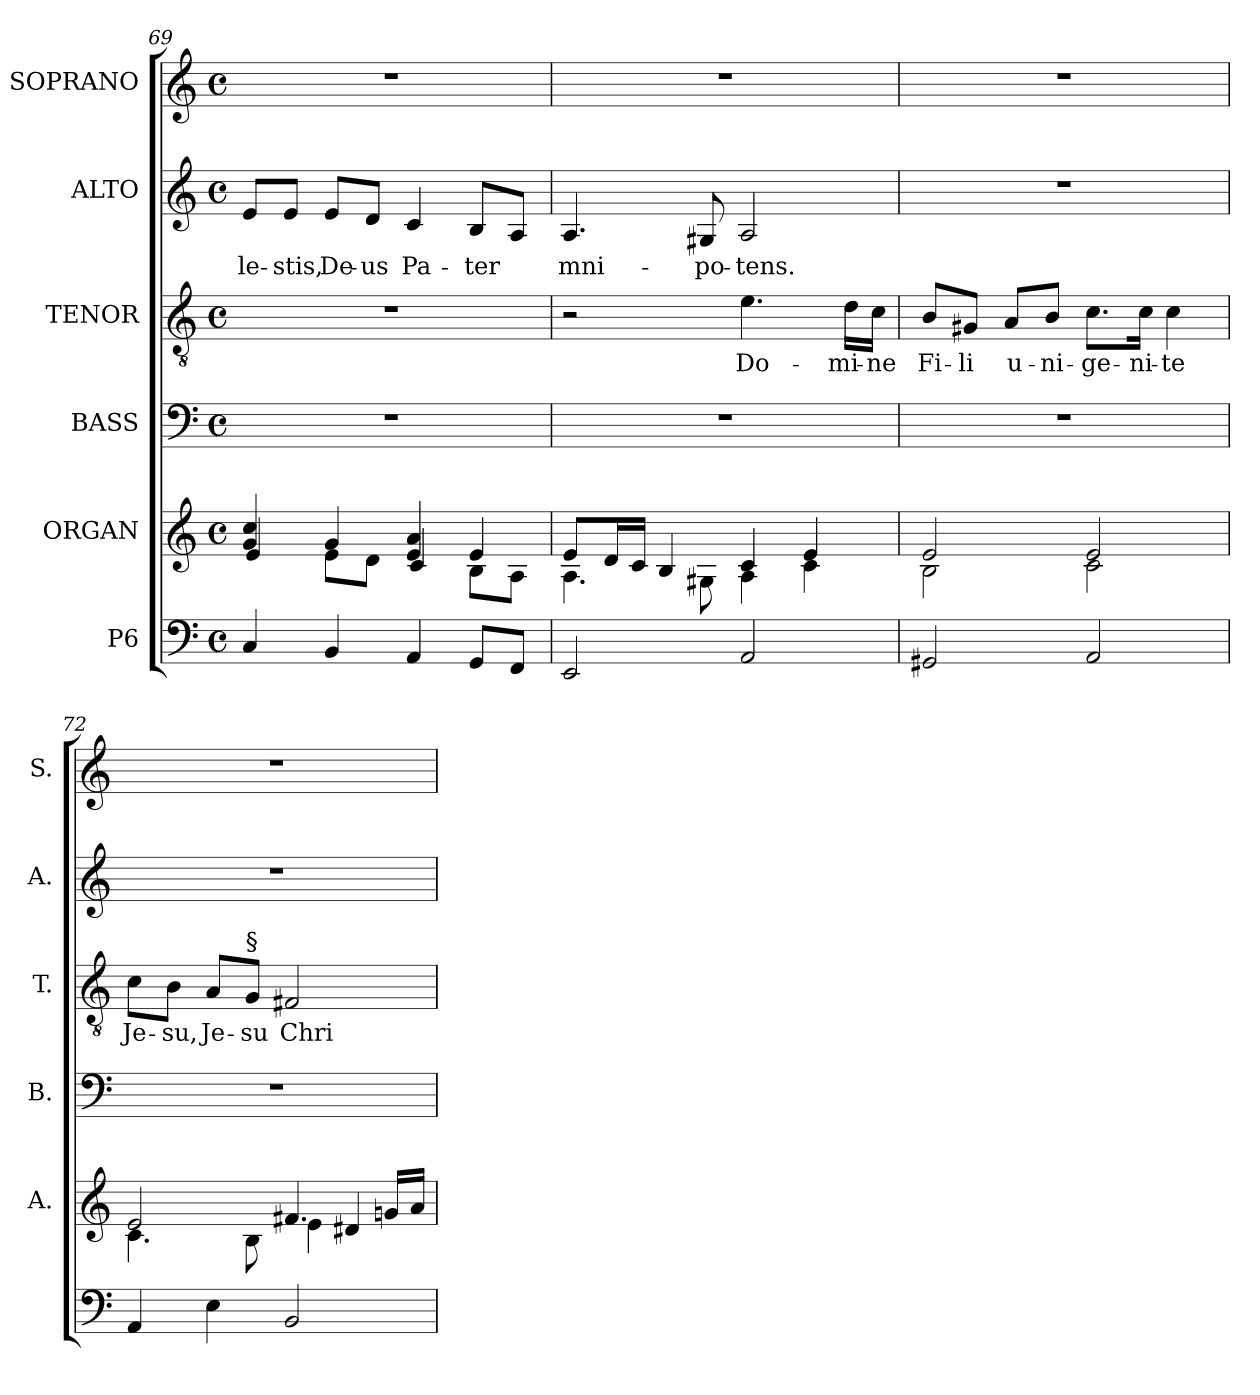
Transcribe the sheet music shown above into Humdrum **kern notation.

**kern	**kern	**kern	**kern	**text	**kern	**text	**kern
*part6	*part5	*part4	*part3	*part3	*part2	*part2	*part1
*staff6	*staff5	*staff4	*staff3	*staff3	*staff2	*staff2	*staff1
*I"P6	*I"ORGAN	*I"BASS	*I"TENOR	*	*I"ALTO	*	*I"SOPRANO
*	*I'A.	*I'B.	*I'T.	*	*I'A.	*	*I'S.
*clefF4	*clefG2	*clefF4	*clefGv2	*	*clefG2	*	*clefG2
*	*	*	*ITrd7c12	*	*	*	*
*k[]	*k[]	*k[]	*k[]	*	*k[]	*	*k[]
*C:	*C:	*C:	*C:	*	*C:	*	*C:
*M4/4	*M4/4	*M4/4	*M4/4	*	*M4/4	*	*M4/4
*met(c)	*met(c)	*met(c)	*met(c)	*	*met(c)	*	*met(c)
=69	=69	=69	=69	=69	=69	=69	=69
*	*^	*	*	*	*	*	*
!	!	!	!	!	!	!	!LO:LY:b:color=#000000	!
4Ci/	4gi/ 4cci	4ei/	1r	1r	.	8ei/L	-le-	1r
!	!	!	!	!	!	!	!LO:LY:b:color=#000000	!
.	.	.	.	.	.	8ei/J	-stis,	.
!	!	!	!	!	!	!	!LO:LY:b:color=#000000	!
4BBi/	4gi/	8ei\L	.	.	.	8ei/L	De-	.
!	!	!	!	!	!	!	!LO:LY:b:color=#000000	!
.	.	8di\J	.	.	.	8di/J	-us	.
!	!	!	!	!	!	!	!LO:LY:b:color=#000000	!
4AAi/	4ei/ 4ai	4ci/	.	.	.	4ci/	Pa-	.
!	!	!	!	!	!	!	!LO:LY:b:color=#000000	!
8GGi/L	4ei/	8Bi\L	.	.	.	8Bi/L	-ter	.
8FFi/J	.	8Ai\J	.	.	.	8Ai/J	.	.
!!LO:PB:g=z
=70	=70	=70	=70	=70	=70	=70	=70	=70
!	!	!	!	!	!	!	!LO:LY:b:color=#000000	!
2EEi/	8ei/L	4.Ai\	1r	2r	.	4.Ai/	- mni-	1r
.	16di/L	.	.	.	.	.	.	.
.	16ci/JJ	.	.	.	.	.	.	.
.	4Bi/	.	.	.	.	.	.	.
!	!	!	!	!	!	!	!LO:LY:b:color=#000000	!
.	.	8G#Xi\	.	.	.	8G#Xi/	-po-	.
!	!	!	!	!	!LO:LY:b:color=#000000	!	!	!
!	!	!	!	!	!	!	!LO:LY:b:color=#000000	!
2AAi/	4ci/	4Ai\	.	4.Ei\	Do-	2Ai/	-tens.	.
.	4ei/	4ci\	.	.	.	.	.	.
!	!	!	!	!	!LO:LY:b:color=#000000	!	!	!
.	.	.	.	16Di\LL	-mi-	.	.	.
!	!	!	!	!	!LO:LY:b:color=#000000	!	!	!
.	.	.	.	16Ci\JJ	-ne	.	.	.
=71	=71	=71	=71	=71	=71	=71	=71	=71
!	!	!	!	!	!LO:LY:b:color=#000000	!	!	!
2GG#Xi/	2ei/	2Bi\	1r	8BBi/L	Fi-	1r	.	1r
!	!	!	!	!	!LO:LY:b:color=#000000	!	!	!
.	.	.	.	8GG#Xi/J	-li	.	.	.
!	!	!	!	!	!LO:LY:b:color=#000000	!	!	!
.	.	.	.	8AAi/L	u-	.	.	.
!	!	!	!	!	!LO:LY:b:color=#000000	!	!	!
.	.	.	.	8BBi/J	-ni-	.	.	.
!	!	!	!	!	!LO:LY:b:color=#000000	!	!	!
2AAi/	2ei/	2ci\	.	8.Ci\L	-ge-	.	.	.
!	!	!	!	!	!LO:LY:b:color=#000000	!	!	!
.	.	.	.	16Ci\Jk	-ni-	.	.	.
!	!	!	!	!	!LO:LY:b:color=#000000	!	!	!
.	.	.	.	4Ci\	-te	.	.	.
=72	=72	=72	=72	=72	=72	=72	=72	=72
!	!	!	!	!	!LO:LY:b:color=#000000	!	!	!
4AAi/	2ei/	4.ci\	1r	8Ci\L	Je-	1r	.	1r
!	!	!	!	!	!LO:LY:b:color=#000000	!	!	!
.	.	.	.	8BBi\J	-su,	.	.	.
!	!	!	!	!	!LO:LY:b:color=#000000	!	!	!
4Ei\	.	.	.	8AAi/L	Je-	.	.	.
!	!	!	!	!LO:TX:a:t=§	!	!	!	!
!	!	!	!	!	!LO:LY:b:color=#000000	!	!	!
.	.	8Bi\	.	8GGi/J	-su	.	.	.
!	!	!	!	!	!LO:LY:b:color=#000000	!	!	!
2BBi/	4.f#Xi/	4ei\	.	2FF#Xi/	Chri-	.	.	.
.	.	4d#Xi/	.	.	.	.	.	.
.	16gni/LL	.	.	.	.	.	.	.
.	16ai/JJ	.	.	.	.	.	.	.
*	*v	*v	*	*	*	*	*	*
=	=	=	=	=	=	=	=
*-	*-	*-	*-	*-	*-	*-	*-
